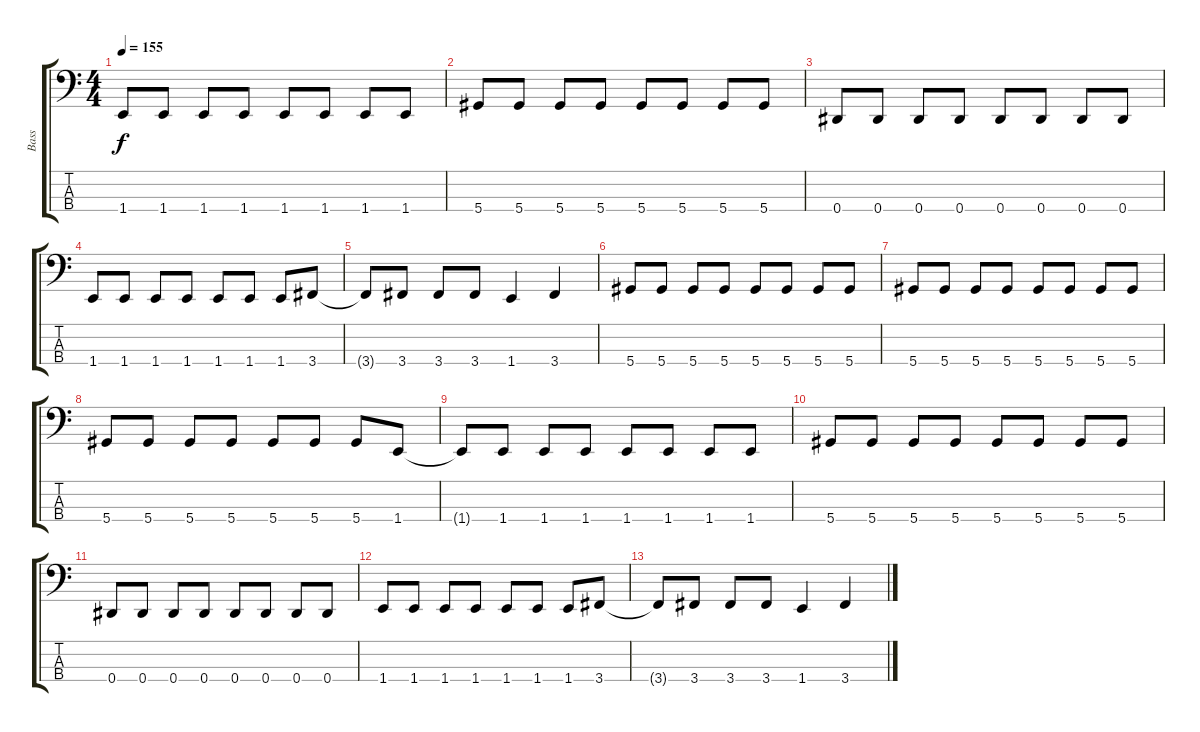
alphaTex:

\track ("Bass" "Bass") {instrument electricbasspick}
\staff {score tabs}
\tuning (Gb2 Db2 Ab1 Eb1) {hide}
\ts (4 4)
\tempo 155
\clef f4
\ks c
1.4{t}.8{dy f} 1.4.8 1.4.8 1.4.8 1.4.8 1.4.8 1.4.8 1.4.8 |
5.4.8 5.4.8 5.4.8 5.4.8 5.4.8 5.4.8 5.4.8 5.4.8 |
0.4.8 0.4.8 0.4.8 0.4.8 0.4.8 0.4.8 0.4.8 0.4.8 |
1.4.8 1.4.8 1.4.8 1.4.8 1.4.8 1.4.8 1.4.8 3.4.8 |
3.4{t}.8 3.4.8 3.4.8 3.4.8 1.4.4 3.4.4 |
5.4.8 5.4.8 5.4.8 5.4.8 5.4.8 5.4.8 5.4.8 5.4.8 |
5.4.8 5.4.8 5.4.8 5.4.8 5.4.8 5.4.8 5.4.8 5.4.8 |
5.4.8 5.4.8 5.4.8 5.4.8 5.4.8 5.4.8 5.4.8 1.4.8 |
1.4{t}.8 1.4.8 1.4.8 1.4.8 1.4.8 1.4.8 1.4.8 1.4.8 |
5.4.8 5.4.8 5.4.8 5.4.8 5.4.8 5.4.8 5.4.8 5.4.8 |
0.4.8 0.4.8 0.4.8 0.4.8 0.4.8 0.4.8 0.4.8 0.4.8 |
1.4.8 1.4.8 1.4.8 1.4.8 1.4.8 1.4.8 1.4.8 3.4.8 |
3.4{t}.8 3.4.8 3.4.8 3.4.8 1.4.4 3.4.4
